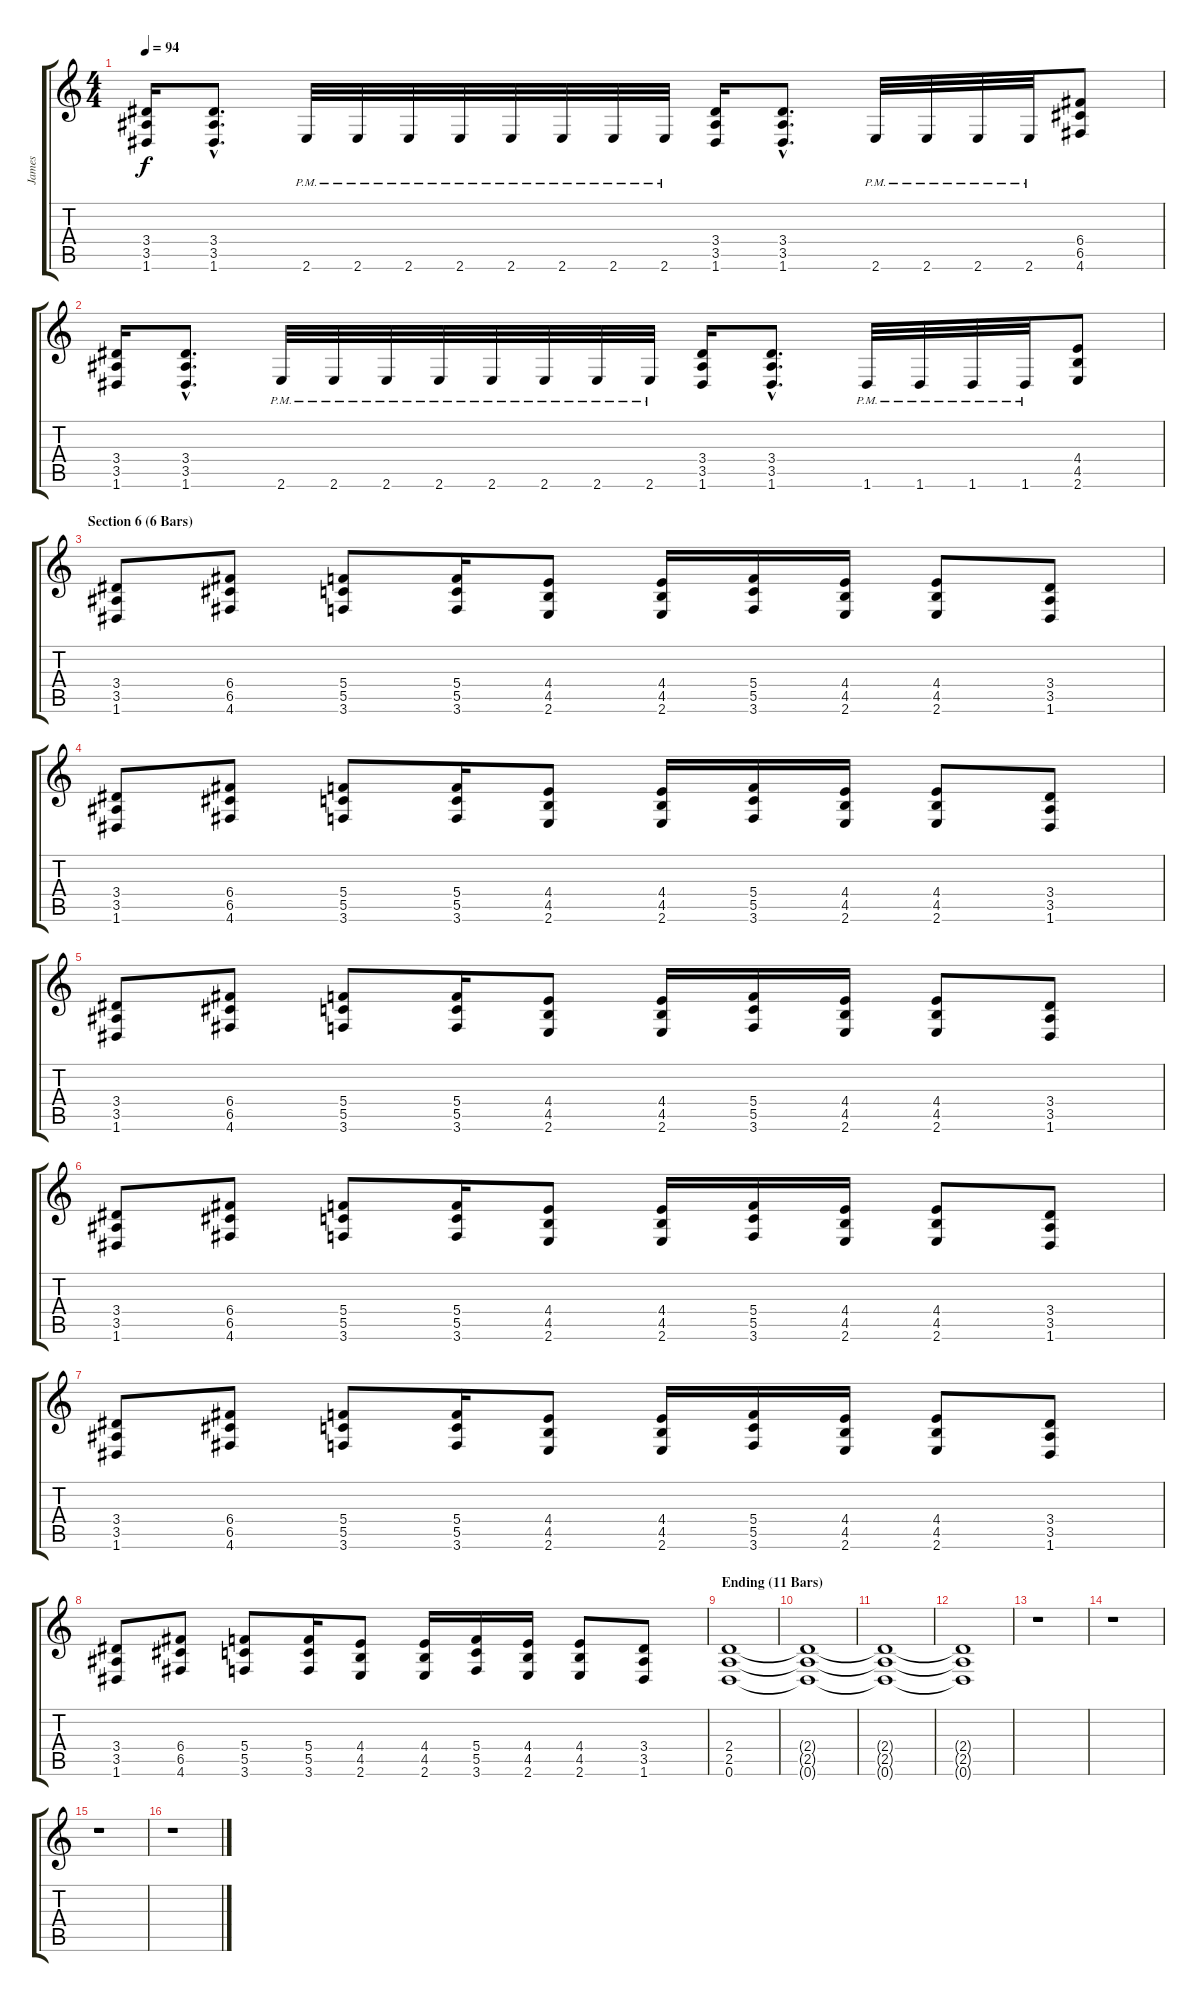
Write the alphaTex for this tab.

\track ("James" "James") {instrument distortionguitar}
\staff {score tabs}
\tuning (D4 A3 F3 C3 G2 D2) {hide}
\ts (4 4)
\tempo 94
\clef g2
\ks c
(3.4 3.5 1.6).16{dy f} (3.4{hac} 3.5{hac} 1.6{hac}).8{d} 2.6{pm}.32 2.6{pm}.32 2.6{pm}.32 2.6{pm}.32 2.6{pm}.32 2.6{pm}.32 2.6{pm}.32 2.6{pm}.32 (3.4 3.5 1.6).16 (3.4{hac} 3.5{hac} 1.6{hac}).8{d} 2.6{pm}.32 2.6{pm}.32 2.6{pm}.32 2.6{pm}.32 (6.4 6.5 4.6).8 |
(3.4 3.5 1.6).16 (3.4{hac} 3.5{hac} 1.6{hac}).8{d} 2.6{pm}.32 2.6{pm}.32 2.6{pm}.32 2.6{pm}.32 2.6{pm}.32 2.6{pm}.32 2.6{pm}.32 2.6{pm}.32 (3.4 3.5 1.6).16 (3.4{hac} 3.5{hac} 1.6{hac}).8{d} 1.6{pm}.32 1.6{pm}.32 1.6{pm}.32 1.6{pm}.32 (4.4 4.5 2.6).8 |
\section ("" "Section 6 (6 Bars)")
(3.4 3.5 1.6).8 (6.4 6.5 4.6).8 (5.4 5.5 3.6).8 (5.4 5.5 3.6).16 (4.4 4.5 2.6).8 (4.4 4.5 2.6).16 (5.4 5.5 3.6).16 (4.4 4.5 2.6).16 (4.4 4.5 2.6).8 (3.4 3.5 1.6).8 |
(3.4 3.5 1.6).8 (6.4 6.5 4.6).8 (5.4 5.5 3.6).8 (5.4 5.5 3.6).16 (4.4 4.5 2.6).8 (4.4 4.5 2.6).16 (5.4 5.5 3.6).16 (4.4 4.5 2.6).16 (4.4 4.5 2.6).8 (3.4 3.5 1.6).8 |
(3.4 3.5 1.6).8 (6.4 6.5 4.6).8 (5.4 5.5 3.6).8 (5.4 5.5 3.6).16 (4.4 4.5 2.6).8 (4.4 4.5 2.6).16 (5.4 5.5 3.6).16 (4.4 4.5 2.6).16 (4.4 4.5 2.6).8 (3.4 3.5 1.6).8 |
(3.4 3.5 1.6).8 (6.4 6.5 4.6).8 (5.4 5.5 3.6).8 (5.4 5.5 3.6).16 (4.4 4.5 2.6).8 (4.4 4.5 2.6).16 (5.4 5.5 3.6).16 (4.4 4.5 2.6).16 (4.4 4.5 2.6).8 (3.4 3.5 1.6).8 |
(3.4 3.5 1.6).8 (6.4 6.5 4.6).8 (5.4 5.5 3.6).8 (5.4 5.5 3.6).16 (4.4 4.5 2.6).8 (4.4 4.5 2.6).16 (5.4 5.5 3.6).16 (4.4 4.5 2.6).16 (4.4 4.5 2.6).8 (3.4 3.5 1.6).8 |
(3.4 3.5 1.6).8 (6.4 6.5 4.6).8 (5.4 5.5 3.6).8 (5.4 5.5 3.6).16 (4.4 4.5 2.6).8 (4.4 4.5 2.6).16 (5.4 5.5 3.6).16 (4.4 4.5 2.6).16 (4.4 4.5 2.6).8 (3.4 3.5 1.6).8 |
\section ("" "Ending (11 Bars)")
(2.4 2.5 0.6).1 |
(2.4{t} 2.5{t} 0.6{t}).1 |
(2.4{t} 2.5{t} 0.6{t}).1 |
(2.4{t} 2.5{t} 0.6{t}).1 |
r.1 |
r.1 |
r.1 |
r.1
